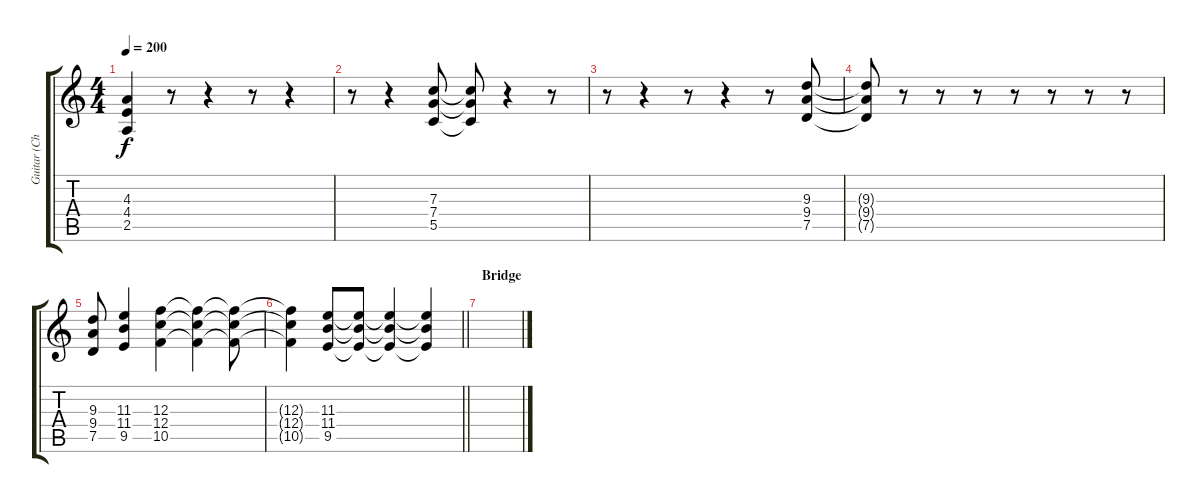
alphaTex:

\track ("Guitar (Chorus)" "Guitar (Ch") {instrument distortionguitar}
\staff {score tabs}
\tuning (D4 A3 F3 C3 G2 D2) {hide}
\ts (4 4)
\tempo 200
\clef g2
\ks c
(4.3 4.4 2.5).4{dy f} r.8 r.4 r.8 r.4 |
r.8 r.4 (7.3 7.4 5.5).8 (7.3{t} 7.4{t} 5.5{t}).8 r.4 r.8 |
r.8 r.4 r.8 r.4 r.8 (9.3 9.4 7.5).8 |
(9.3{t} 9.4{t} 7.5{t}).8 r.8 r.8 r.8 r.8 r.8 r.8 r.8 |
(9.3 9.4 7.5).8 (11.3 11.4 9.5).4 (12.3 12.4 10.5).4 (12.3{t} 12.4{t} 10.5{t}).4 (12.3{t} 12.4{t} 10.5{t}).8 |
\barLineRight lightlight
(12.3{t} 12.4{t} 10.5{t}).4 (11.3 11.4 9.5).8 (11.3{t} 11.4{t} 9.5{t}).8 (11.3{t} 11.4{t} 9.5{t}).4 (11.3{t} 11.4{t} 9.5{t}).4 |
\section ("" "Bridge")
